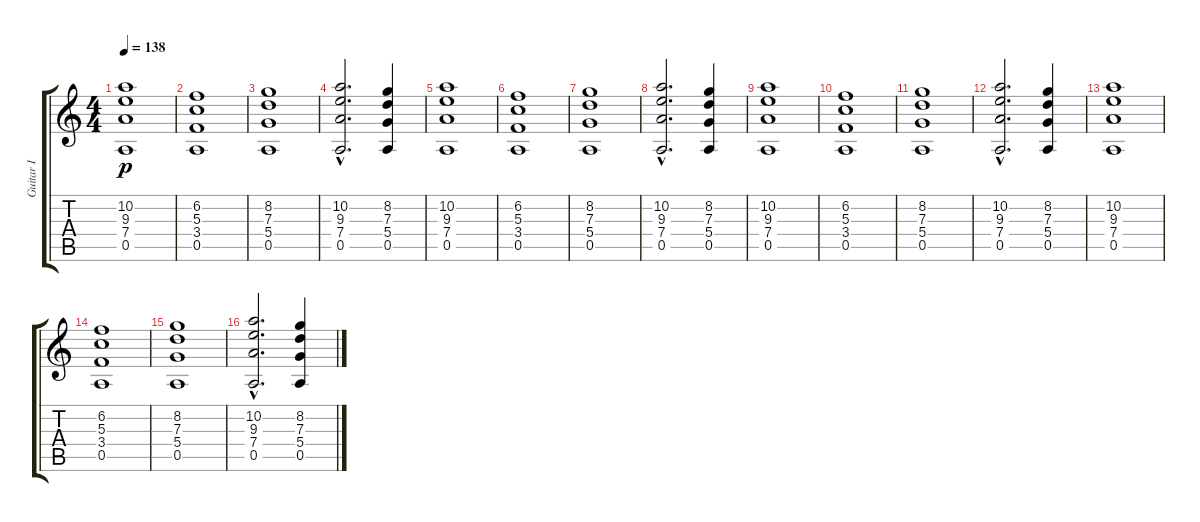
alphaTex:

\track ("Guitar I" "Guitar I") {instrument overdrivenguitar}
\staff {score tabs}
\tuning (E4 B3 G3 D3 A2 E2) {hide}
\ts (4 4)
\tempo 138
\clef g2
\ks c
(10.2 9.3 7.4 0.5).1{dy p volume 7 instrument overdrivenguitar} |
(6.2 5.3 3.4 0.5).1{volume 7} |
(8.2 7.3 5.4 0.5).1{volume 7} |
(10.2{hac} 9.3{hac} 7.4{hac} 0.5{hac}).2{d volume 7} (8.2 7.3 5.4 0.5).4 |
(10.2 9.3 7.4 0.5).1{volume 7} |
(6.2 5.3 3.4 0.5).1{volume 7} |
(8.2 7.3 5.4 0.5).1{volume 7} |
(10.2{hac} 9.3{hac} 7.4{hac} 0.5{hac}).2{d volume 7} (8.2 7.3 5.4 0.5).4 |
(10.2 9.3 7.4 0.5).1{volume 7} |
(6.2 5.3 3.4 0.5).1{volume 7} |
(8.2 7.3 5.4 0.5).1{volume 7} |
(10.2{hac} 9.3{hac} 7.4{hac} 0.5{hac}).2{d volume 7} (8.2 7.3 5.4 0.5).4 |
(10.2 9.3 7.4 0.5).1{volume 7} |
(6.2 5.3 3.4 0.5).1{volume 7} |
(8.2 7.3 5.4 0.5).1{volume 7} |
(10.2{hac} 9.3{hac} 7.4{hac} 0.5{hac}).2{d volume 7} (8.2 7.3 5.4 0.5).4
